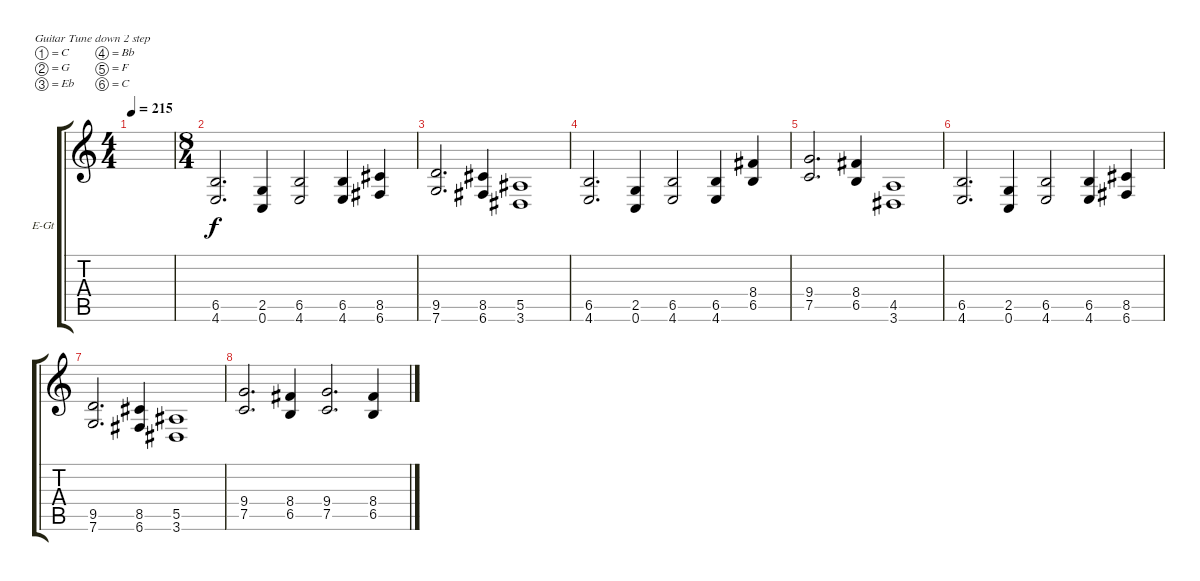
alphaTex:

\defaultSystemsLayout 4
\bracketExtendMode groupsimilarinstruments
\firstSystemTrackNameOrientation horizontal
\otherSystemsTrackNameOrientation horizontal
\track ("Rythym" "E-Gt") {instrument electricguitarclean}
\staff {score tabs}
\tuning (C4 G3 Eb3 Bb2 F2 C2)
\ts (4 4)
\tempo 215
\clef g2
\ks c
|
\ts (8 4)
\scale
0.487395 (4.6 6.5).2{d} (0.6 2.5).4 (4.6 6.5).2 (4.6 6.5).4 (6.6 8.5).4 |
\scale
0.256303 (7.6 9.5).2{d} (6.6 8.5).4 (3.6 5.5).1 |
\scale
0.256303 (4.6 6.5).2{d} (0.6 2.5).4 (4.6 6.5).2 (4.6 6.5).4 (6.5 8.4).4 |
\scale
0.333333 (7.5 9.4).2{d} (6.5 8.4).4 (3.6 4.5).1 |
\scale
0.333333 (4.6 6.5).2{d} (0.6 2.5).4 (4.6 6.5).2 (4.6 6.5).4 (6.6 8.5).4 |
\scale
0.333333 (7.6 9.5).2{d} (6.6 8.5).4 (3.6 5.5).1 |
\scale
0.333333 (7.5 9.4).2{d} (6.5 8.4).4 (7.5 9.4).2{d} (6.5 8.4).4 |
\scale
0.333333 |
\scale
0.333333 |
\scale
0.333333 |
\scale
0.333333 |
\scale
0.333333 |
\scale
0.333333 |
\scale
0.333333 |
\scale
0.333333
